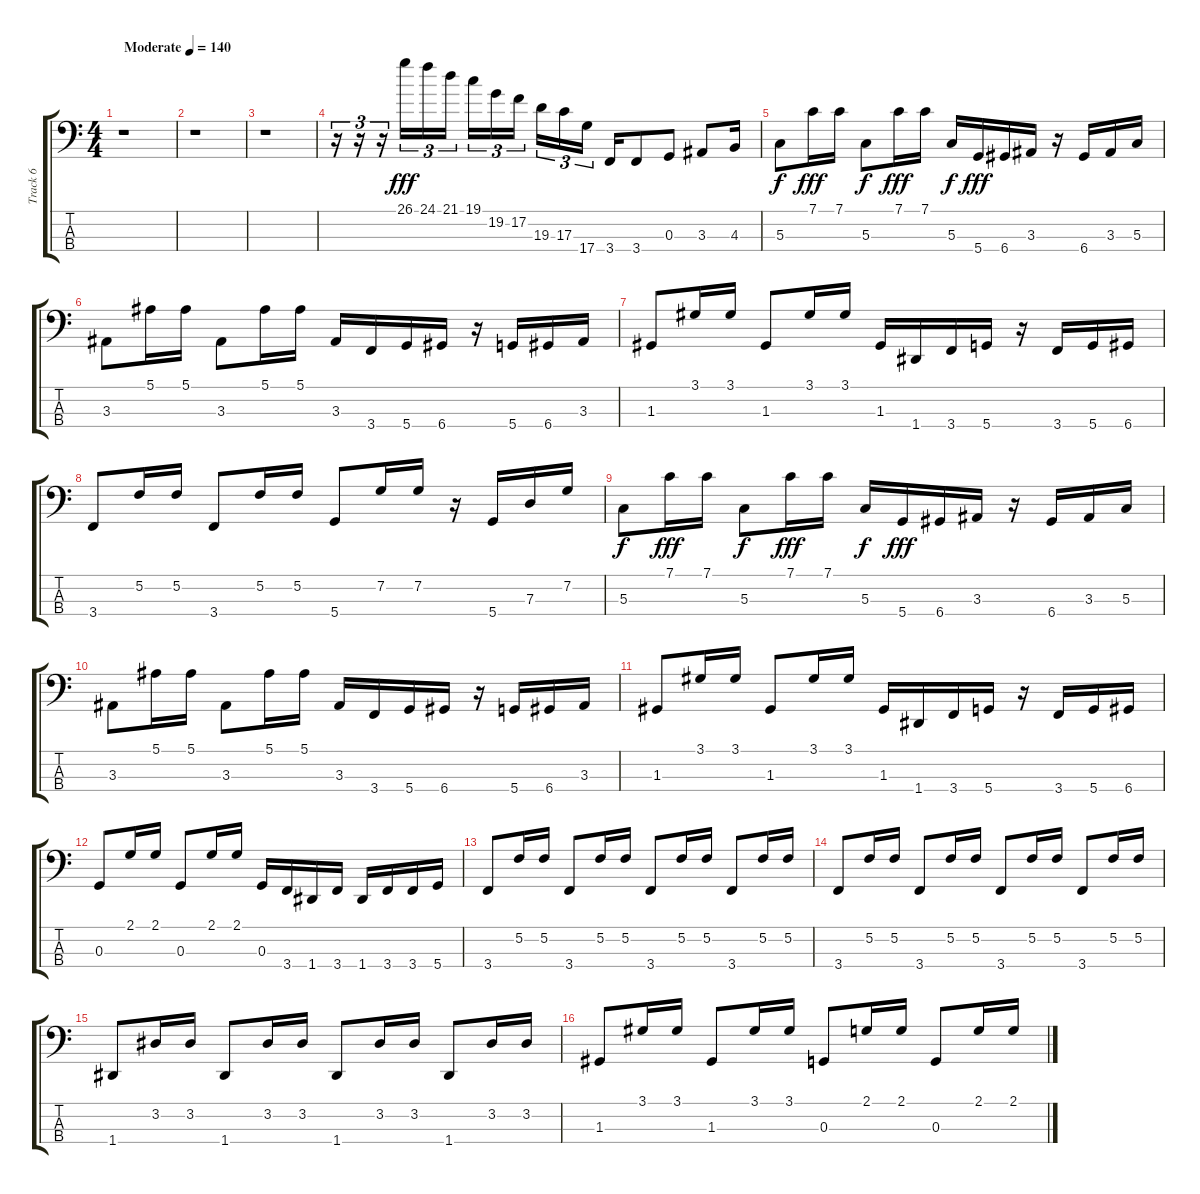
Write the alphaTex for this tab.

\track ("Track 6" "Track 6") {instrument electricbassfinger}
\staff {score tabs}
\tuning (F2 C2 G1 D1) {hide}
\ts (4 4)
\tempo (140 "Moderate")
\clef f4
\ks c
r.1{dy fff instrument electricbassfinger} |
r.1 |
r.1 |
r.16{tu (3 2) instrument contrabass} r.16{tu (3 2)} r.16{tu (3 2)} 26.1.16{tu (3 2)} 24.1.16{tu (3 2)} 21.1.16{tu (3 2)} 19.1.16{tu (3 2)} 19.2.16{tu (3 2)} 17.2.16{tu (3 2) beam splitsecondary} 19.3.16{tu (3 2)} 17.3.16{tu (3 2)} 17.4.16{tu (3 2)} 3.4.16{instrument electricbassfinger} 3.4.8 0.3.8 3.3.8 4.3.16 |
5.3.8{dy f} 7.1.16{dy fff} 7.1.16 5.3.8{dy f} 7.1.16{dy fff} 7.1.16 5.3.16{dy f} 5.4.16{dy fff} 6.4.16 3.3.16 r.16 6.4.16 3.3.16 5.3.16 |
3.3.8 5.1.16 5.1.16 3.3.8 5.1.16 5.1.16 3.3.16 3.4.16 5.4.16 6.4.16 r.16 5.4.16 6.4.16 3.3.16 |
1.3.8 3.1.16 3.1.16 1.3.8 3.1.16 3.1.16 1.3.16 1.4.16 3.4.16 5.4.16 r.16 3.4.16 5.4.16 6.4.16 |
3.4.8 5.2.16 5.2.16 3.4.8 5.2.16 5.2.16 5.4.8 7.2.16 7.2.16 r.16 5.4.16 7.3.16 7.2.16 |
5.3.8{dy f} 7.1.16{dy fff} 7.1.16 5.3.8{dy f} 7.1.16{dy fff} 7.1.16 5.3.16{dy f} 5.4.16{dy fff} 6.4.16 3.3.16 r.16 6.4.16 3.3.16 5.3.16 |
3.3.8 5.1.16 5.1.16 3.3.8 5.1.16 5.1.16 3.3.16 3.4.16 5.4.16 6.4.16 r.16 5.4.16 6.4.16 3.3.16 |
1.3.8 3.1.16 3.1.16 1.3.8 3.1.16 3.1.16 1.3.16 1.4.16 3.4.16 5.4.16 r.16 3.4.16 5.4.16 6.4.16 |
0.3.8 2.1.16 2.1.16 0.3.8 2.1.16 2.1.16 0.3.16 3.4.16 1.4.16 3.4.16 1.4.16 3.4.16 3.4.16 5.4.16 |
3.4.8 5.2.16 5.2.16 3.4.8 5.2.16 5.2.16 3.4.8 5.2.16 5.2.16 3.4.8 5.2.16 5.2.16 |
3.4.8 5.2.16 5.2.16 3.4.8 5.2.16 5.2.16 3.4.8 5.2.16 5.2.16 3.4.8 5.2.16 5.2.16 |
1.4.8 3.2.16 3.2.16 1.4.8 3.2.16 3.2.16 1.4.8 3.2.16 3.2.16 1.4.8 3.2.16 3.2.16 |
1.3.8 3.1.16 3.1.16 1.3.8 3.1.16 3.1.16 0.3.8 2.1.16 2.1.16 0.3.8 2.1.16 2.1.16
